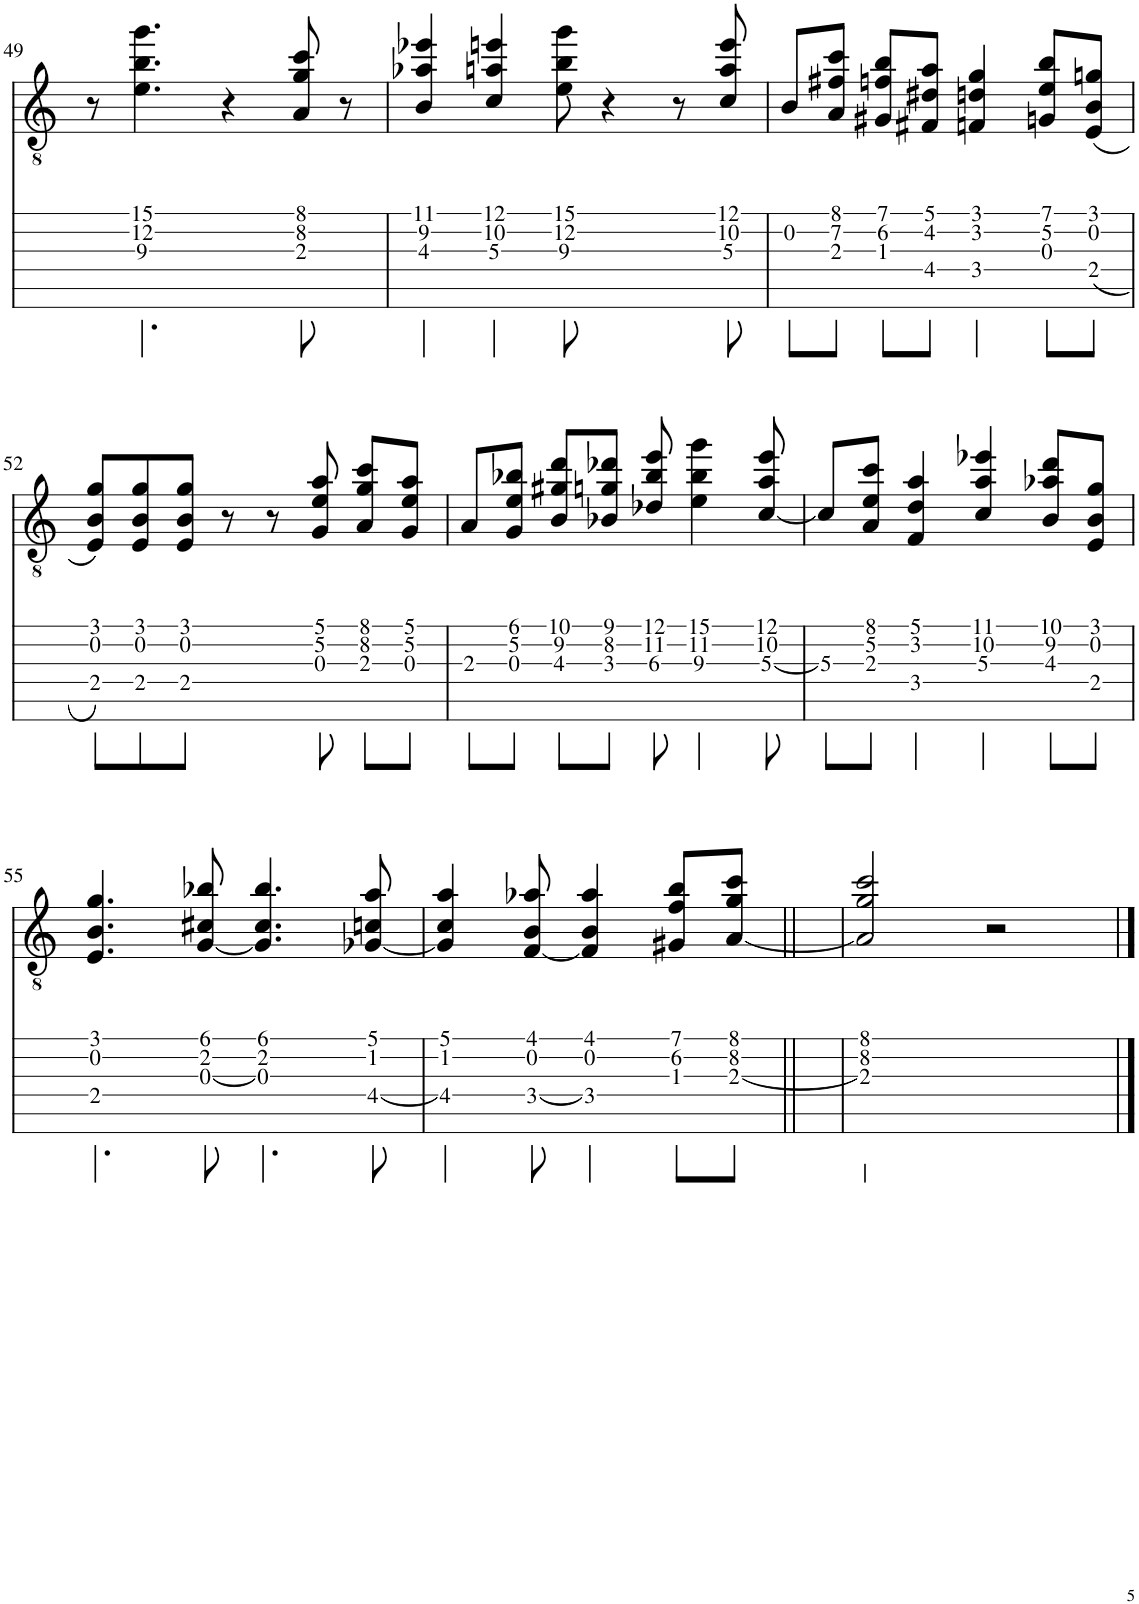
**kern	**kern
*part1	*part1
*staff2	*staff1
*I"Electric Guitar	*
*I'El. Guit.	*
!!LO:PB:g=z
*clefGv2	*clefGv2
*k[]	*k[]
*M4/4	*M4/4
*met(c)	*met(c)
=49	=49
8r	8r
4.e\ 4.b\ 4.gg\	4.e\ 4.b\ 4.gg\
4r	4r
8A\ 8g\ 8cc\	8A/ 8g/ 8cc/
8r	8r
=50	=50
4B\ 4a-X\ 4ee-X\	4B/ 4a-X/ 4ee-X/
4c\ 4an\ 4een\	4c/ 4an/ 4een/
8e\ 8b\ 8gg\	8e\ 8b\ 8gg\
4r	4r
8r	8r
8c\ 8a\ 8ee\	8c/ 8a/ 8ee/
=51	=51
8B\L	8B/L
8A\ 8f#X\ 8cc\J	8A/ 8f#X/ 8cc/J
8G#X\ 8fn\ 8b\L	8G#X/ 8fn/ 8b/L
8F#X\ 8d#X\ 8a\J	8F#X/ 8d#X/ 8a/J
4Fn\ 4dn\ 4g\	4Fn/ 4dn/ 4g/
8Gn\ 8e\ 8b\L	8Gn/ 8e/ 8b/L
8E\ 8B\ 8gn\J	(<8E/ 8B/ 8gn/J
!!LO:LB:g=z
=52	=52
8E\ 8B\ 8g\L	8E/ 8B/ 8g/L)
8E\ 8B\ 8g\	8E/ 8B/ 8g/
8E\ 8B\ 8g\J	8E/ 8B/ 8g/J
8r	8r
8r	8r
8G\ 8e\ 8a\	8G/ 8e/ 8a/
8A\ 8g\ 8cc\L	8A/ 8g/ 8cc/L
8G\ 8e\ 8a\J	8G/ 8e/ 8a/J
=53	=53
8A\L	8A/L
8G\ 8e\ 8b-X\J	8G/ 8e/ 8b-X/J
8B\ 8g#X\ 8dd\L	8B/ 8g#X/ 8dd/L
8B-X\ 8gn\ 8dd-X\J	8B-X/ 8gn/ 8dd-X/J
8d-X\ 8b-\ 8ee\	8d-X/ 8b-/ 8ee/
4e\ 4b-\ 4gg\	4e\ 4b-\ 4gg\
[<8c\ 8a\ 8ee\	[<8c/ 8a/ 8ee/
=54	=54
8c\L]	8c/L]
8A\ 8e\ 8cc\J	8A/ 8e/ 8cc/J
4F\ 4d\ 4a\	4F/ 4d/ 4a/
4c\ 4a\ 4ee-X\	4c/ 4a/ 4ee-X/
8B\ 8a-X\ 8dd\L	8B/ 8a-X/ 8dd/L
8E\ 8B\ 8g\J	8E/ 8B/ 8g/J
!!LO:LB:g=z
=55	=55
4.E\ 4.B\ 4.g\	4.E/ 4.B/ 4.g/
[<8G\ 8c#X\ 8b-X\	[<8G/ 8c#X/ 8b-X/
4.G\] 4.c#\ 4.b-\	4.G/] 4.c#/ 4.b-/
[<8G-X\ 8cn\ 8a\	[<8G-X/ 8cn/ 8a/
=56||	=56||
4G-\] 4c\ 4a\	4G-/] 4c/ 4a/
[<8F\ 8B\ 8a-X\	[<8F/ 8B/ 8a-X/
4F\] 4B\ 4a-\	4F/] 4B/ 4a-/
8G#X\ 8f\ 8b\L	8G#X/ 8f/ 8b/L
[<8A\ 8g\ 8cc\J	[<8A/ 8g/ 8cc/J
8ryy	8ryy
=57	=57
2A\] 2g\ 2cc\	2A/] 2g/ 2cc/
2r	2r
==	==
*-	*-
